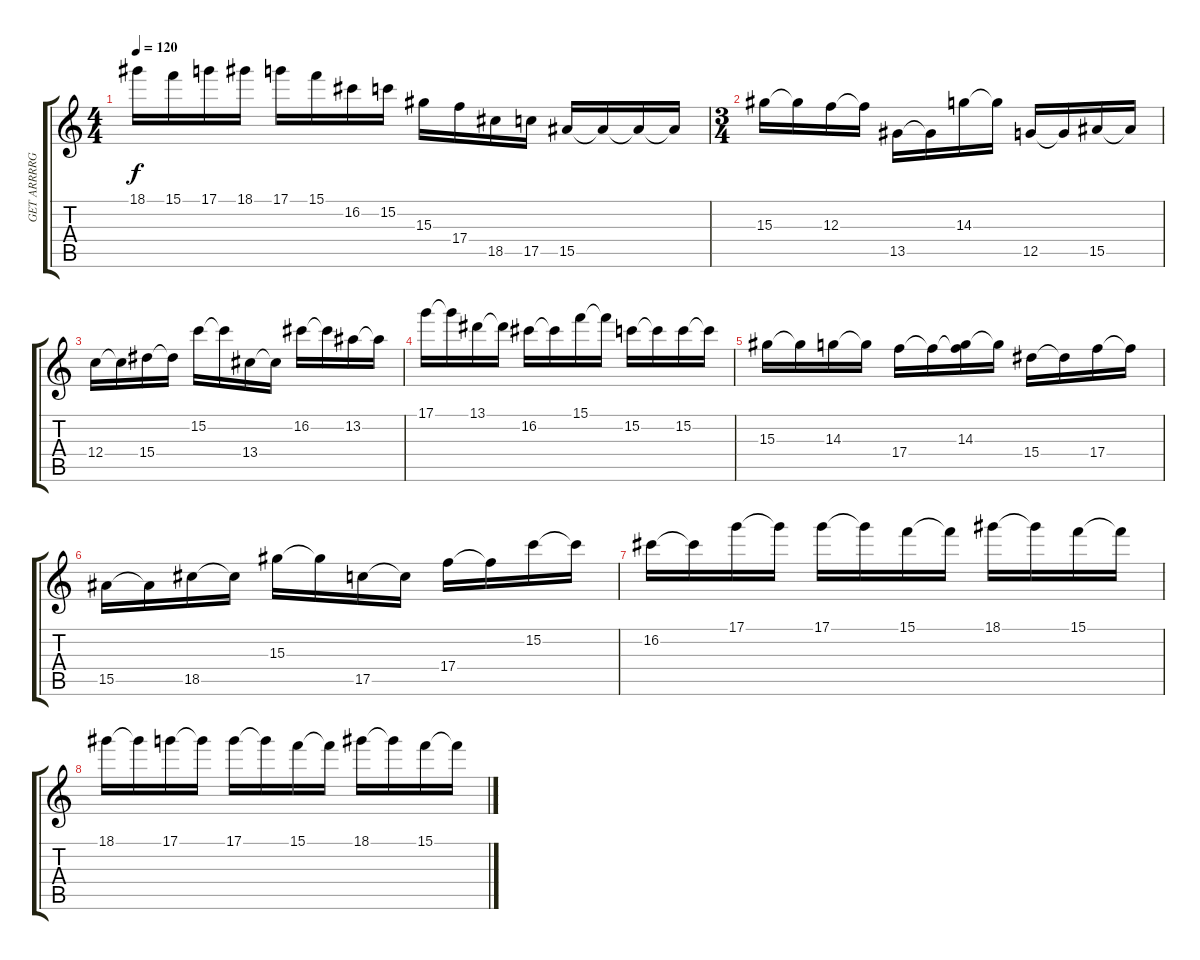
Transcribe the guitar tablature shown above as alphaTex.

\track ("GET ARRRRGH 2" "GET ARRRRG") {instrument overdrivenguitar}
\staff {score tabs}
\tuning (D4 A3 F3 C3 G2 C2) {hide}
\ts (4 4)
\tempo 120
\clef g2
\ks c
18.1.16{dy f} 15.1.16 17.1.16 18.1.16 17.1.16 15.1.16 16.2.16 15.2.16 15.3.16 17.4.16 18.5.16 17.5.16 15.5.16 15.5{t}.16 15.5{t}.16 15.5{t}.16 |
\ts (3 4)
15.3.16 15.3{t}.16 12.3.16 12.3{t}.16 13.5.16 13.5{t}.16 14.3.16 14.3{t}.16 12.5.16 12.5{t}.16 15.5.16 15.5{t}.16 |
12.4.16 12.4{t}.16 15.4.16 15.4{t}.16 15.2.16 15.2{t}.16 13.4.16 13.4{t}.16 16.2.16 16.2{t}.16 13.2.16 13.2{t}.16 |
17.1.16 17.1{t}.16 13.1.16 13.1{t}.16 16.2.16 16.2{t}.16 15.1.16 15.1{t}.16 15.2.16 15.2{t}.16 15.2.16 15.2{t}.16 |
15.3.16 15.3{t}.16 14.3.16 14.3{t}.16 17.4.16 17.4{t}.16 (14.3 17.4{t}).16 14.3{t}.16 15.4.16 15.4{t}.16 17.4.16 17.4{t}.16 |
15.5.16 15.5{t}.16 18.5.16 18.5{t}.16 15.3.16 15.3{t}.16 17.5.16 17.5{t}.16 17.4.16 17.4{t}.16 15.2.16 15.2{t}.16 |
16.2.16 16.2{t}.16 17.1.16 17.1{t}.16 17.1.16 17.1{t}.16 15.1.16 15.1{t}.16 18.1.16 18.1{t}.16 15.1.16 15.1{t}.16 |
18.1.16 18.1{t}.16 17.1.16 17.1{t}.16 17.1.16 17.1{t}.16 15.1.16 15.1{t}.16 18.1.16 18.1{t}.16 15.1.16 15.1{t}.16
